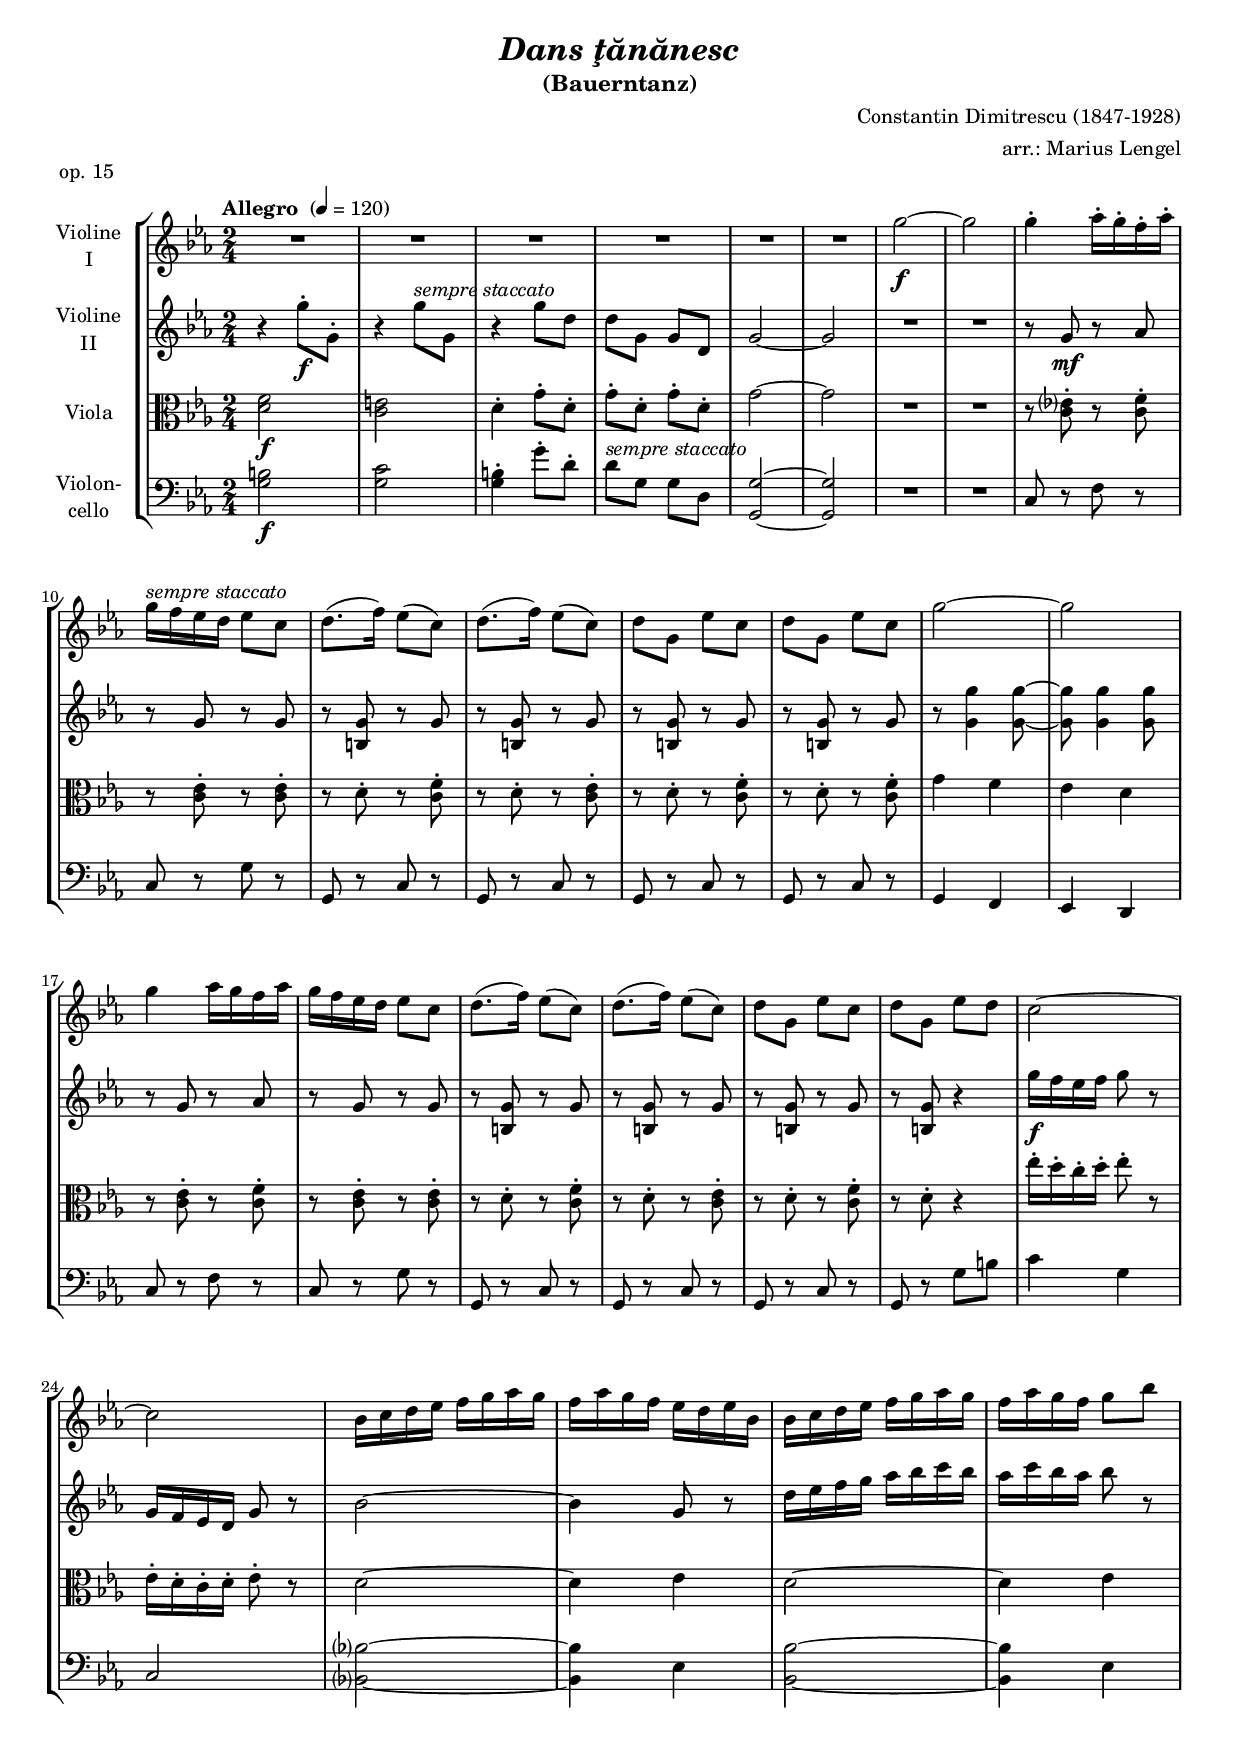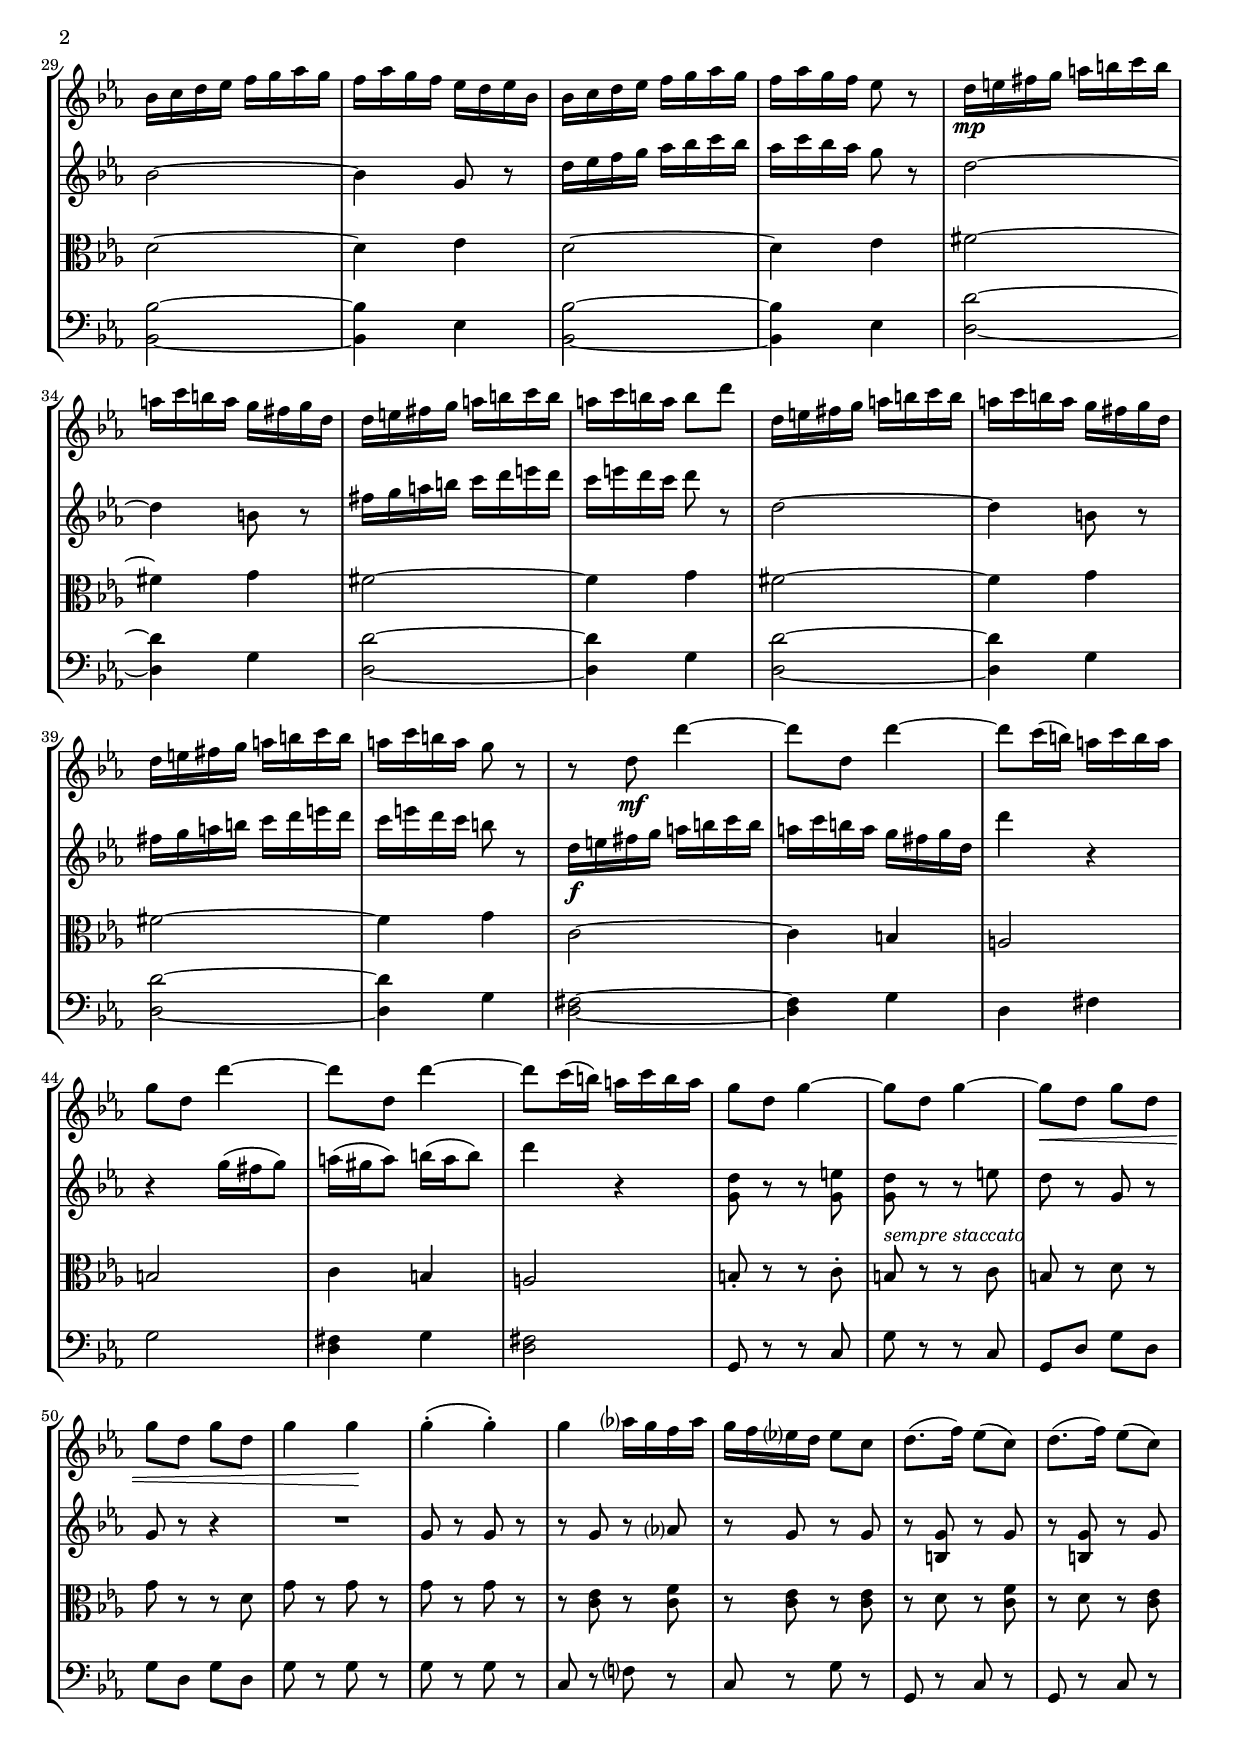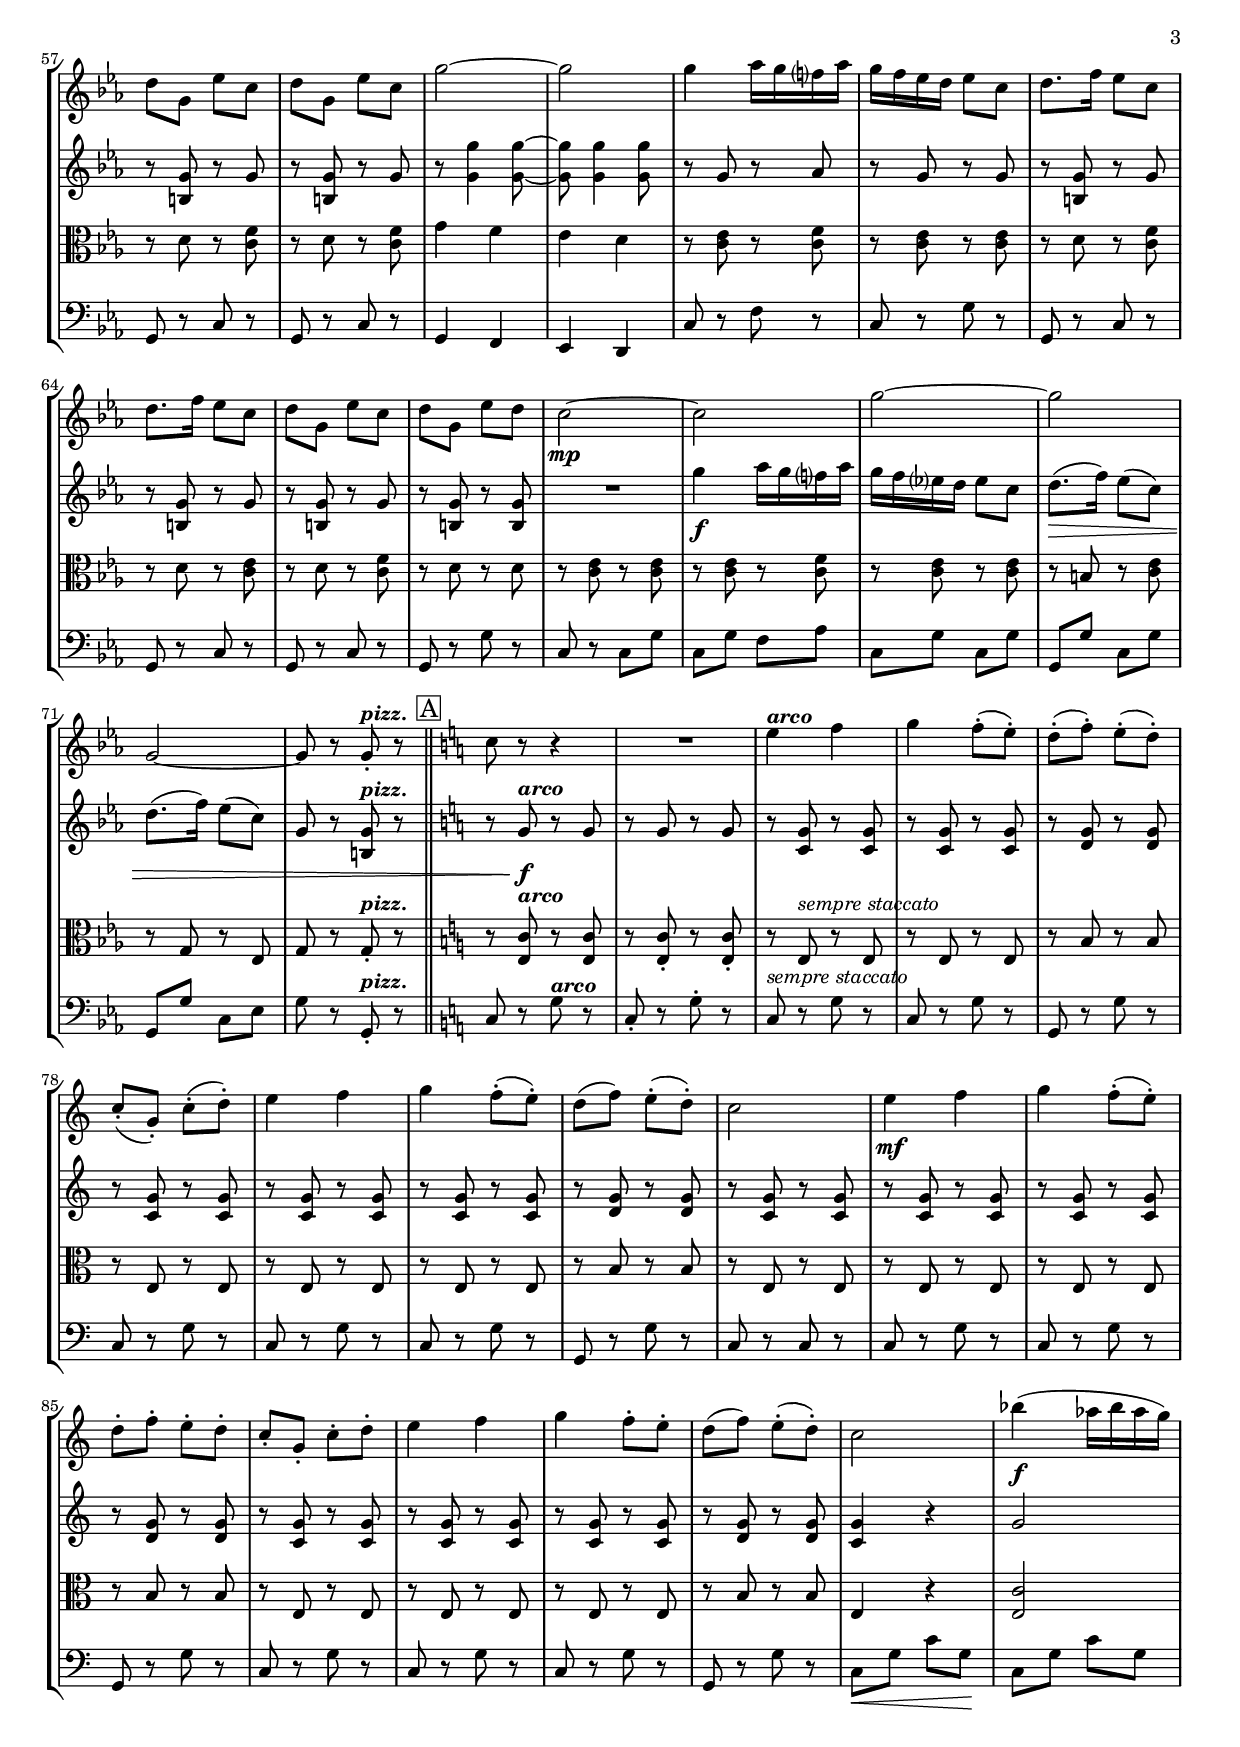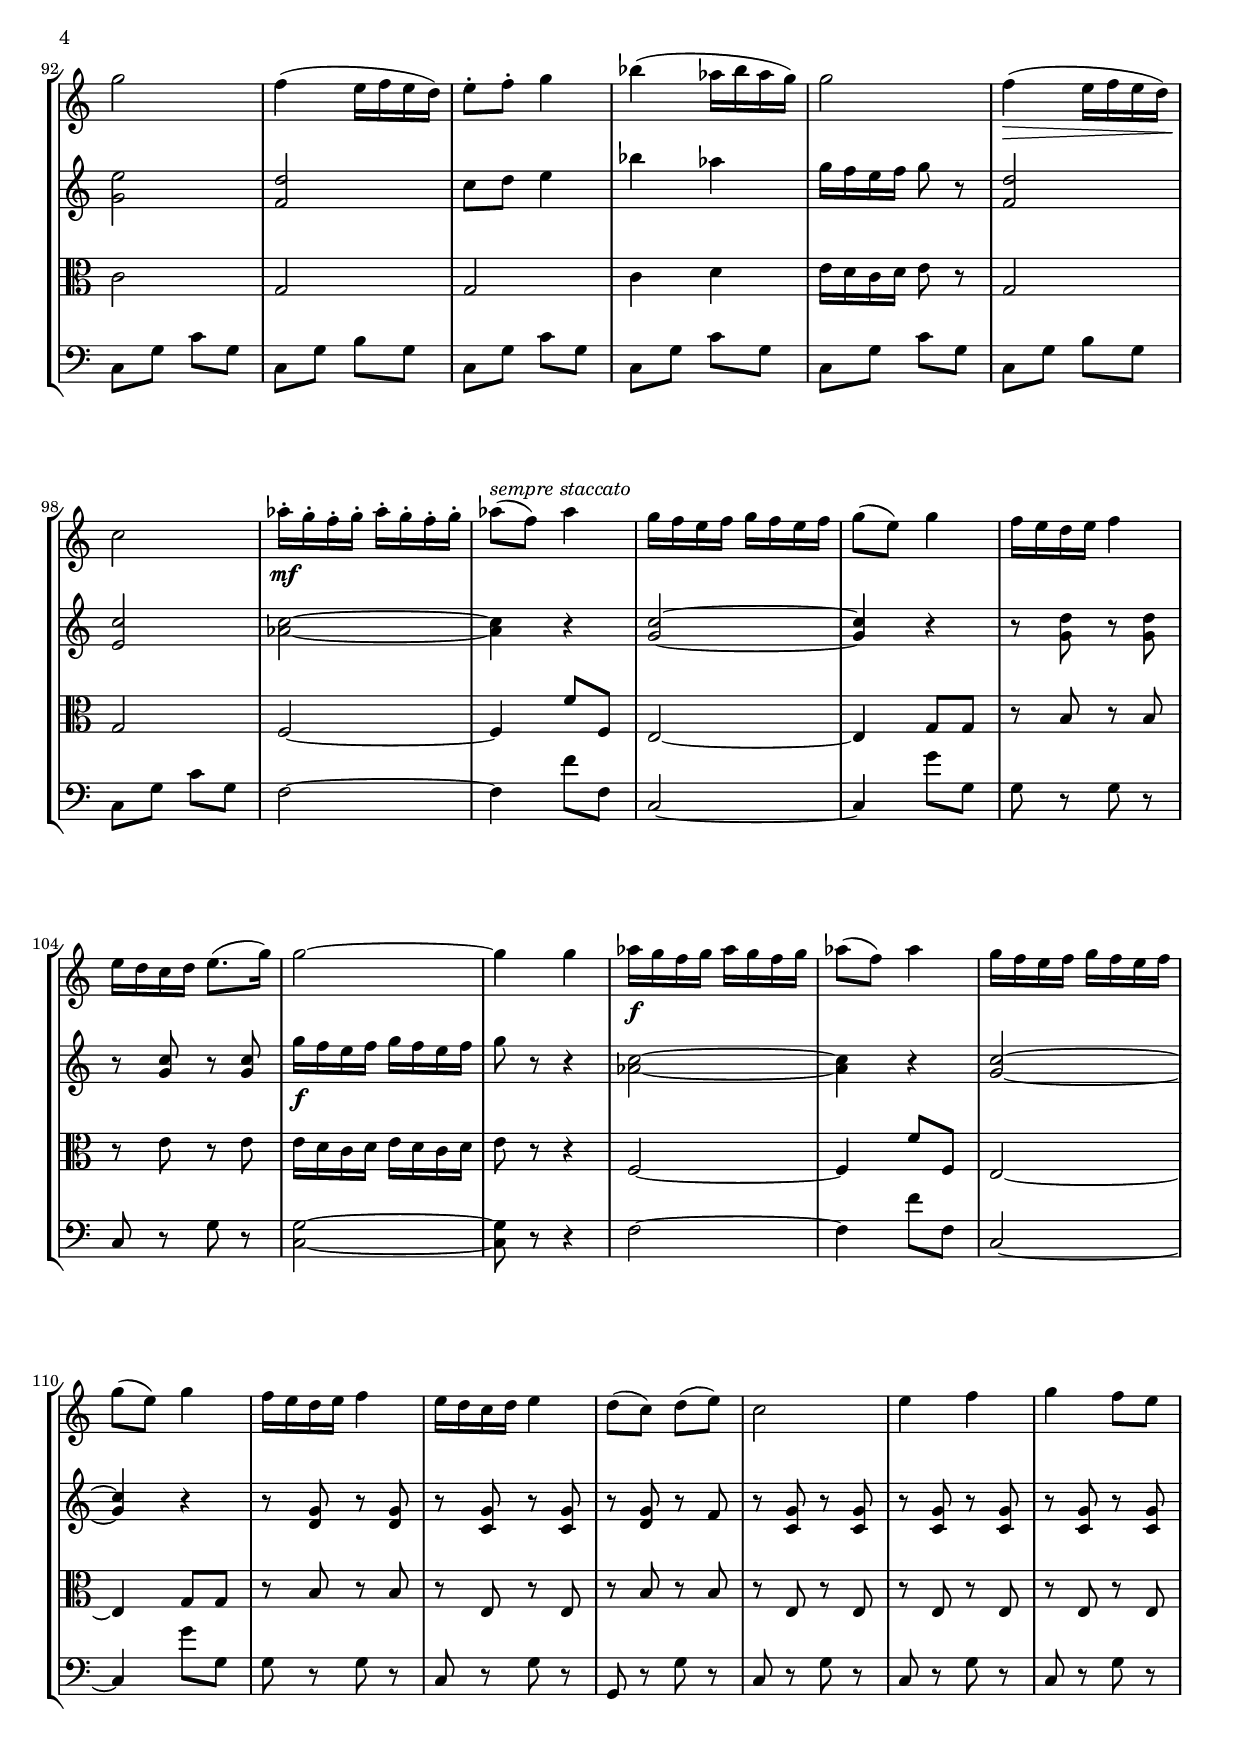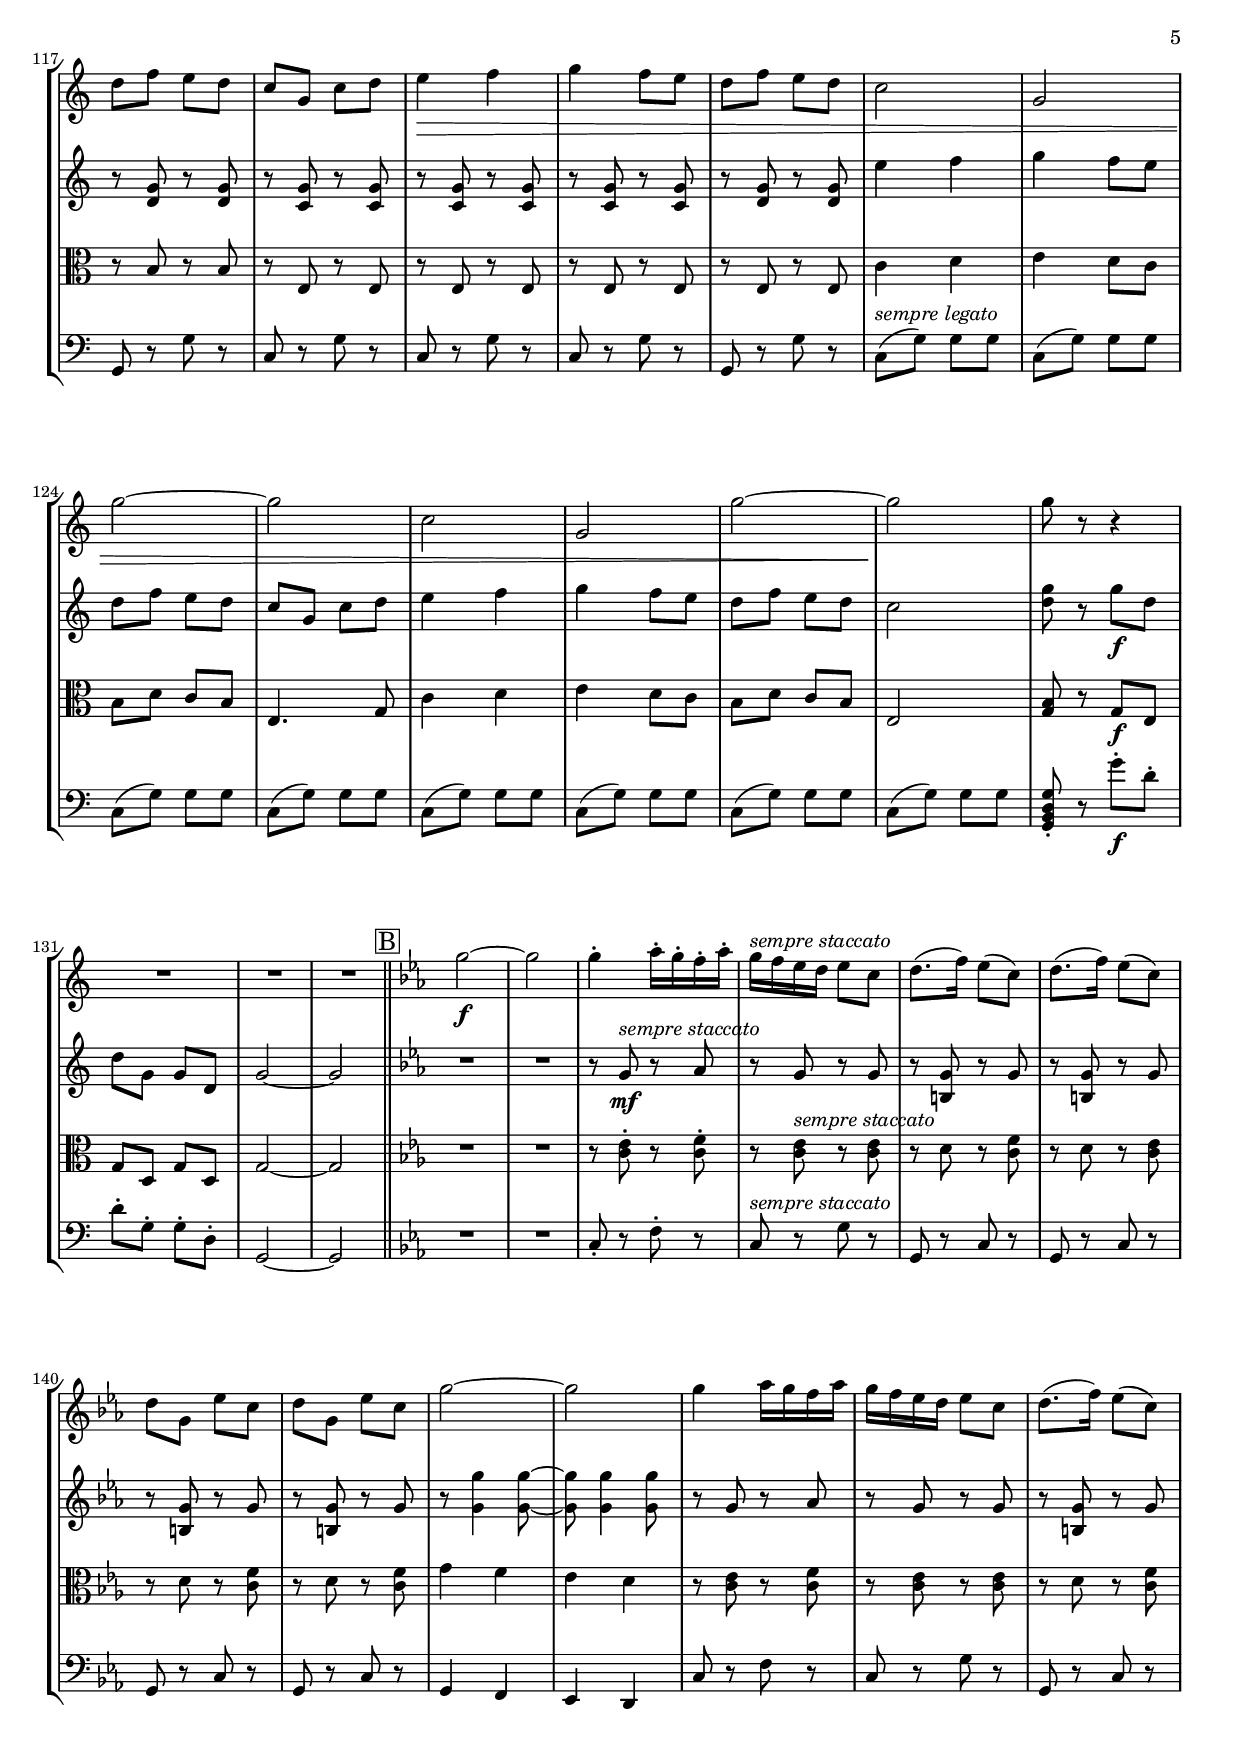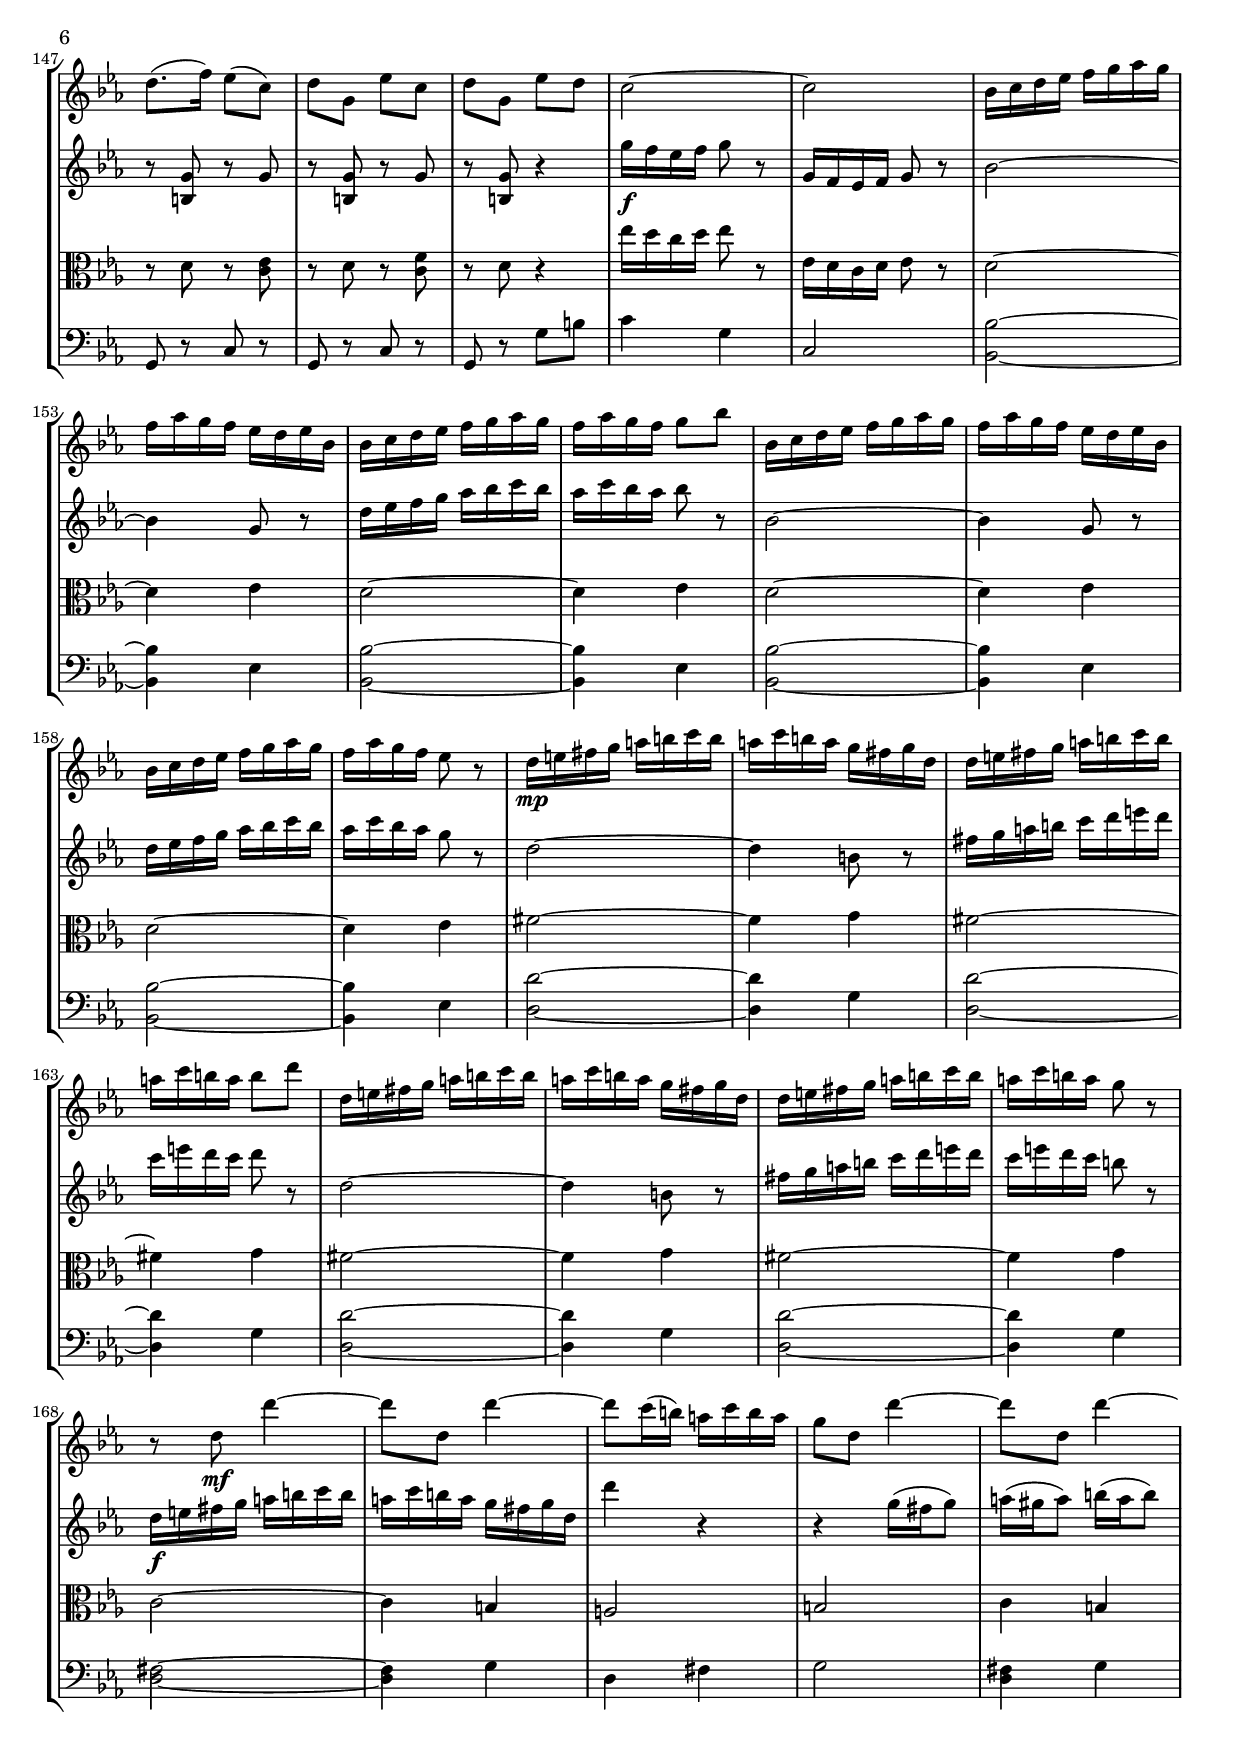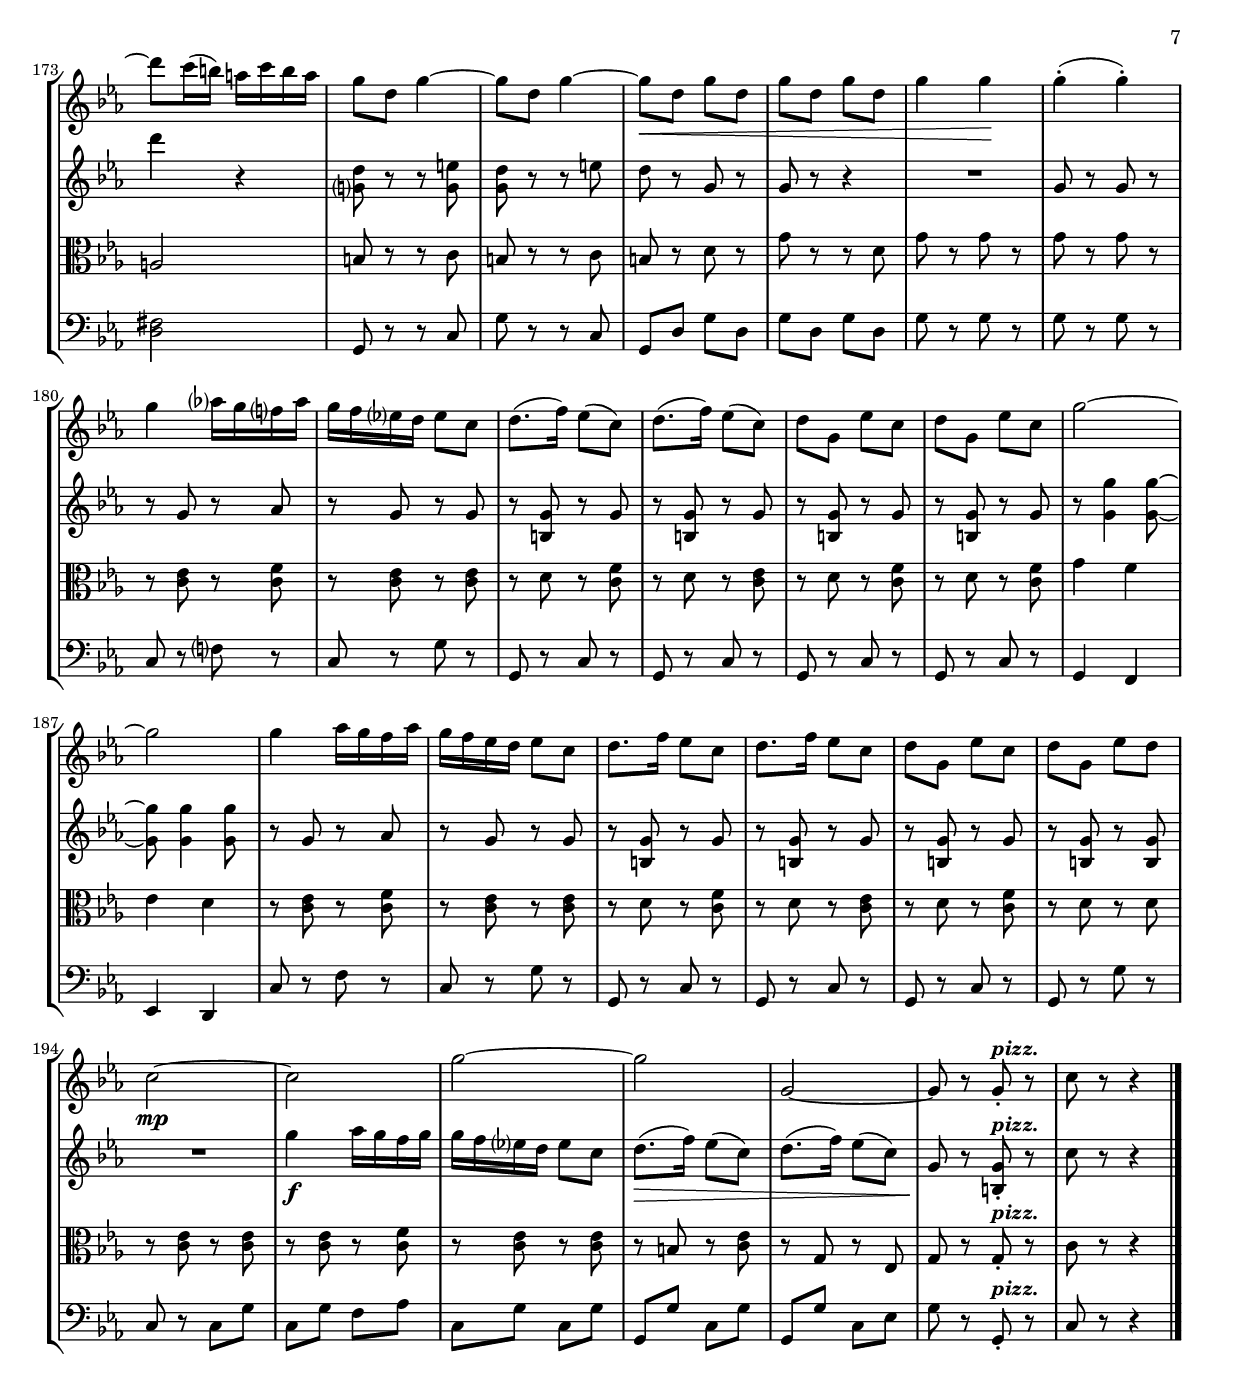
\version "2.14.2"
\include "deutsch.ly"

#(set-global-staff-size 17.5)

\header {
  title     = \markup \bold \italic "Dans ţănănesc"
  subtitle  = "(Bauerntanz)"
  composer  = "Constantin Dimitrescu (1847-1928)"
  arranger  = "arr.: Marius Lengel"
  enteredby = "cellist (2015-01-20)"
  piece     = "op. 15"
}

voiceconsts = {
  \key es \major
  \time 2/4
  \tempo "Allegro " 4=120
  %\numericTimeSignature
  \compressFullBarRests
%  \set tupletSpannerDuration = #(ly:make-moment 1 4)
  % Set default beaming for all staves
%  \set Timing.beamExceptions = #'()
%  \set Timing.baseMoment     = #(ly:make-moment 1 4)
%  \set Timing.beatStructure  = #'(1 1 1 1)
}

mihi = "clarinet"
mist = "string ensemble 1"
miba = "drawbar organ"
mikl = "acoustic grand"

arco = \markup \bold \italic "arco"
pizz = \markup \bold \italic "pizz."
sele = \markup \italic "sempre legato"
sest = \markup \italic "sempre staccato"

boxa = { \bar "||" \mark \markup \box "A" \key c \major }
boxb = { \bar "||" \mark \markup \box "B" \key es \major }

va = \relative c''' {
  \voiceconsts

  R2*6
  g2~\f
  g
  g4-. as16-. g-. f-. as-.
  g^\sest f es d es8 c
  d8.( f16) es8( c)
  d8.( f16) es8( c)

  d g, es' c
  d g, es' c
  g'2~
  g
  g4 as16 g f as
  g f es d es8 c
  d8.( f16) es8( c)

  d8.( f16) es8( c)
  d g, es' c
  d g, es' d
  c2~
  c
  b16 c d es f g as g
  f as g f es d es b

  b c d es f g as g
  f as g f g8 b
  b,16 c d es f g as g
  f as g f es d es b
  b c d es f g as g

  f as g f es8 r
  d16\mp e fis g a h c h
  a c h a g fis g d
  d e fis g a h c h

  a c h a h8 d
  d,16 e fis g a h c h
  a c h a g fis g d
  d e fis g a h c h

  a c h a g8 r
  r d\mf d'4~
  d8 d, d'4~
  d8 c16( h) a c h a
  g8 d d'4~
  d8 d, d'4~

  d8 c16( h) a c h a
  g8 d g4~
  g8 d g4~
  g8\< d g d
  g d g d
  g4 g\!
  g(-. g)-.

  g4 as?16 g f as
  g f es? d es8 c
  d8.( f16) es8( c)
  d8.( f16) es8( c)
  d g, es' c
  d g, es' c
  g'2~

  g
  g4 as16 g f? as
  g f es d es8 c
  d8. f16 es8 c
  d8. f16 es8 c
  d g, es' c

  d g, es' d
  c2~\mp
  c
  g'~
  g
  g,~
  g8 r g-.^\pizz r \boxa

  c r r4
  R2
  e4^\arco f
  g f8(-. e)-.
  d(-. f)-. e(-. d)-.
  c(-. g)-. c(-. d)-.
  e4 f
  g f8(-. e)-.

  d( f) e(-. d)-.
  c2
  e4\mf f
  g f8(-. e)-.
  d-. f-. e-. d-.
  c-. g-. c-. d-.
  e4 f
  g f8-. e-.

  d( f) e(-. d)-.
  c2
  b'4(\f as16 b as g)
  g2
  f4( e16 f e d)
  e8-. f-. g4
  b( as16 b as g)
  g2

  f4(\> e16 f e d)
  c2\!
  as'16-.\mf g-. f-. g-. as-. g-. f-. g-.
  as8(^\sest f) as4
  g16 f e f g f e f
  g8( e) g4  
  f16 e d e f4

  e16 d c d e8.( g16)
  g2~
  g4 g
  as16\f g f g as g f g
  as8( f) as4
  g16 f e f g f e f
  g8( e) g4

  f16 e d e f4
  e16 d c d e4
  d8( c) d( e)
  c2
  e4 f
  g f8 e
  d f e d
  c g c d

  e4\> f
  g f8 e
  d f e d
  c2
  g
  g'~
  g
  c,
  g
  g'~

  g\!
  g8 r r4
  R2*3 \boxb
  g2~\f
  g
  g4-. as16-. g-. f-. as-.
  g^\sest f es d es8 c 
  d8.( f16) es8( c)

  d8.( f16) es8( c)
  d g, es' c
  d g, es' c
  g'2~
  g
  g4 as16 g f as
  g f es d es8 c

  d8.( f16) es8( c)
  d8.( f16) es8( c)
  d g, es' c
  d g, es' d
  c2~
  c
  b16 c d es f g as g

  f as g f es d es b
  b c d es f g as g
  f as g f g8 b
  b,16 c d es f g as g
  f as g f es d es b

  b c d es f g as g
  f as g f es8 r
  d16\mp e fis g a h c h
  a c h a g fis g d

  d e fis g a h c h
  a c h a h8 d
  d,16 e fis g a h c h
  a c h a g fis g d

  d e fis g a h c h
  a c h a g8 r
  r d\mf d'4~
  d8 d, d'4~
  d8 c16( h) a c h a
  g8 d d'4~

  d8 d, d'4~
  d8 c16( h) a c h a
  g8 d g4~
  g8 d g4~
  g8\< d g d
  g d g d
  g4 g\!

  g(-. g)-.
  g as?16 g f? as
  g f es? d es8 c
  d8.( f16) es8( c)
  d8.( f16) es8( c)
  d g, es' c
  d g, es' c

  g'2~
  g
  g4 as16 g f as
  g f es d es8 c
  d8. f16 es8 c
  d8. f16 es8 c
  d g, es' c

  d g, es' d
  c2~\mp
  c
  g'~
  g
  g,~
  g8 r g-.^\pizz r
  c r r4 \bar "|."
}

vb = \relative c''' {
  \voiceconsts

  r4 g8-.\f g,-.
  r4 g'8^\sest g,
  r4 g'8 d
  d g, g d
  g2~
  g
  R2*2
  r8 g\mf r as

  r g r g
  r <h, g'> r g'
  r <h, g'> r g'
  r <h, g'> r g'
  r <h, g'> r g'
  r <g g'>4 <g g'>8~
  <g g'> <g g'>4 <g g'>8

  r g r as
  r g r g
  r <h, g'> r g'
  r <h, g'> r g'
  r <h, g'> r g'
  r <h, g'> r4
  g''16\f f es f g8 r

  g,16 f es d g8 r
  b2~
  b4 g8 r
  d'16 es f g as b c b
  as c b as b8 r
  b,2~
  b4 g8 r

  d'16 es f g as b c b
  as c b as g8 r
  d2~
  d4 h8 r
  fis'16 g a h c d e d
  c e d c d8 r

  d,2~
  d4 h8 r
  fis'16 g a h c d e d
  c e d c h8 r
  d,16\f e fis g a h c h

  a c h a g fis g d
  d'4 r
  r g,16( fis g8)
  a16( gis a8) h16( a h8)
  d4 r

  <g,, d'>8 r r <g e'>
  <g d'> r r e'
  d r g, r
  g r r4
  R2

  g8 r g r
  r g r as?
  r g r g
  r <h, g'> r g'
  r <h, g'> r g'
  r <h, g'> r g'
  r <h, g'> r g'

  r <g g'>4 <g g'>8~
  <g g'> <g g'>4 <g g'>8
  r g r as
  r g r g
  r <h, g'> r g'
  r <h, g'> r g'
  r <h, g'> r g'

  r <h, g'> r <h g'>
  R2
  g''4\f as16 g f? as
  g f es? d es8 c
  d8.(\> f16) es8( c)
  d8.( f16) es8( c)

  g r <h, g'>^\pizz r \boxa
  r g'\f^\arco r g
  r g r g
  r <c, g'> r <c g'>
  r <c g'> r <c g'>
  r <d g> r <d g>

  r <c g'> r <c g'>
  r <c g'> r <c g'>
  r <c g'> r <c g'>
  r <d g> r <d g>
  r <c g'> r <c g'>
  r <c g'> r <c g'>
  r <c g'> r <c g'>

  r <d g> r <d g>
  r <c g'> r <c g'>
  r <c g'> r <c g'>
  r <c g'> r <c g'>
  r <d g> r <d g>
  <c g'>4 r
  g'2
  <g e'>

  <f d'>
  c'8 d e4
  b' as
  g16 f e f g8 r
  <f, d'>2
  <e c'>
  <as c>~
  <as c>4 r
  <g c>2~
  <g c>4 r

  r8 <g d'> r <g d'>
  r <g c> r <g c>
  g'16\f f e f g f e f
  g8 r r4
  <as, c>2~
  <as c>4 r
  <g c>2~
  <g c>4 r

  r8 <d g> r <d g>
  r <c g'> r <c g'>
  r <d g> r f
  r <c g'> r <c g'>
  r <c g'> r <c g'>
  r <c g'> r <c g'>
  r <d g> r <d g>

  r <c g'> r <c g'>
  r <c g'> r <c g'>
  r <c g'> r <c g'>
  r <d g> r <d g>
  e'4 f
  g f8 e
  d f e d

  c g c d
  e4 f
  g f8 e
  d f e d
  c2
  <d g>8 r g\f d
  d g, g d
  g2~

  g \boxb
  R2*2
  r8 g\mf^\sest r as
  r g r g
  r <h, g'> r g'
  r <h, g'> r g'
  r <h, g'> r g'

  r <h, g'> r g'
  r <g g'>4 <g g'>8~
  <g g'> <g g'>4 <g g'>8
  r g r as
  r g r g
  r <h, g'> r g'
  r <h, g'> r g'

  r <h, g'> r g'
  r <h, g'> r4
  g''16\f f es f g8 r
  g,16 f es f g8 r
  b2~
  b4 g8 r
  d'16 es f g as b c b

  as c b as b8 r
  b,2~
  b4 g8 r
  d'16 es f g as b c b
  as c b as g8 r
  d2~
  d4 h8 r

  fis'16 g a h c d e d
  c e d c d8 r
  d,2~
  d4 h8 r
  fis'16 g a h c d e d

  c e d c h8 r
  d,16\f e fis g a h c h
  a c h a g fis g d
  d'4 r
  r g,16( fis g8)

  a16( gis a8) h16( a h8)
  d4 r
  <g,,? d'>8 r r <g e'>
  <g d'> r r e'
  d r g, r
  g r r4
  R2

  g8 r g r
  r g r as
  r g r g
  r <h, g'> r g'
  r <h, g'> r g'
  r <h, g'> r g'
  r <h, g'> r g'

  r <g g'>4 <g g'>8~
  <g g'> <g g'>4 <g g'>8
  r g r as
  r g r g
  r <h, g'> r g'
  r <h, g'> r g'
  r <h, g'> r g'

  r <h, g'> r <h g'>
  R2
  g''4\f as16 g f g
  g f es? d es8 c

  d8.(\> f16) es8( c)
  d8.( f16) es8( c)
  g\! r <h, g'>-.^\pizz r
  c' r r4 \bar "|."
}

vc = \relative c' {
  \voiceconsts
  \clef "alto"

  <d f>2\f
  <c e>
  d4-. g8-. d-.
  g-. d-. g-. d-.
  g2~
  g
  R2*2
  r8 <c, es?>-. r <c f>-.
  r <c es>-. r <c es>-.

  r d-. r <c f>-.
  r d-. r <c es>-.
  r d-. r <c f>-.
  r d-. r <c f>-.
  g'4 f
  es d
  r8 <c es>-. r <c f>-.
  r <c es>-. r <c es>-.

  r d-. r <c f>-.
  r d-. r <c es>-.
  r d-. r <c f>-.
  r d-. r4
  es'16-. d-. c-. d-. es8-. r
  es,16-. d-. c-. d-. es8-. r
  d2~

  d4 es
  d2~
  d4 es
  d2~
  d4 es
  d2~
  d4 es
  fis2~
  fis4 g
  fis2~

  fis4 g
  fis2~
  fis4 g
  fis2~
  fis4 g
  c,2~
  c4 h
  a2
  h
  c4 h

  a2
  h8-. r r c-.
  h^\sest r r c
  h r d r
  g r r d
  g r g r
  g r g r

  r <c, es> r <c f>
  r <c es> r <c es>
  r d r <c f>
  r d r <c es>
  r d r <c f>
  r d r <c f>
  g'4 f
  es d

  r8 <c es> r <c f>
  r <c es> r <c es>
  r d r <c f>
  r d r <c es>
  r d r <c f>
  r d r d

  r <c es> r <c es>
  r <c es> r <c f>
  r <c es> r <c es>
  r h r <c es>
  r g r es
  g r g-.^\pizz r \boxa

  r <e c'>^\arco r <e c'>
  r <e c'>-. r <e c'>-.
  r e^\sest r e
  r e r e
  r h' r h
  r e, r e
  r e r e

  r e r e
  r h' r h
  r e, r e
  r e r e
  r e r e
  r h' r h
  r e, r e

  r e r e
  r e r e
  r h' r h
  e,4 r
  <e c'>2
  c'
  g
  g
  c4 d

  e16 d c d e8 r
  g,2
  g
  f~
  f4 f'8 f,
  e2~
  e4 g8 g
  r h r h

  r e r e
  e16 d c d e d c d
  e8 r r4
  f,2~
  f4 f'8 f,
  e2~
  e4 g8 g
  r h r h

  r e, r e
  r h' r h
  r e, r e
  r e r e
  r e r e
  r h' r h
  r e, r e

  r e r e
  r e r e
  r e r e
  c'4 d
  e d8 c
  h d c h
  e,4. g8

  c4 d
  e d8 c
  h d c h
  e,2
  <g h>8 r g\f e
  g d g d
  g2~
  g \boxb

  R2*2
  r8 <c es>-. r <c f>-.
  r <c es>^\sest r <c es>
  r d r <c f>
  r d r <c es>
  r d r <c f>
  r d r <c f>

  g'4 f
  es d
  r8 <c es> r <c f>
  r <c es> r <c es>
  r d r <c f>
  r d r <c es>
  r d r <c f>
  r d r4

  es'16 d c d es8 r
  es,16 d c d es8 r
  d2~
  d4 es
  d2~
  d4 es
  d2~
  d4 es
  d2~

  d4 es
  fis2~
  fis4 g
  fis2~
  fis4 g
  fis2~
  fis4 g
  fis2~
  fis4 g
  c,2~

  c4 h
  a2
  h
  c4 h
  a2
  h8 r r c
  h r r c
  h r d r
  g r r d

  g r g r
  g r g r
  r <c, es> r <c f>
  r <c es> r <c es>
  r d r <c f>
  r d r <c es>
  r d r <c f>

  r d r <c f>
  g'4 f
  es d
  r8 <c es> r <c f>
  r <c es> r <c es>
  r d r <c f>
  r d r <c es>
  r d r <c f>

  r d r d
  r <c es> r <c es>
  r <c es> r <c f>
  r <c es> r <c es>

  r h r <c es>
  r g r es
  g r g-.^\pizz r
  c r r4 \bar "|."
}

vd = \relative c' {
  \voiceconsts
  \clef "bass"

  <g h>2\f
  <g c>
  <g h>4-. g'8-. d-.
  d^\sest g, g d
  <g, g'>2~
  <g g'>
  R2*2
  c8 r f r
  c r g' r

  g, r c r
  g r c r
  g r c r
  g r c r
  g4 f
  es d
  c'8 r f r
  c r g' r

  g, r c r
  g r c r
  g r c r
  g r g' h
  c4 g
  c,2
  <b? b'?>~
  <b b'>4 es
  <b b'>2~

  <b b'>4 es
  <b b'>2~
  <b b'>4 es
  <b b'>2~
  <b b'>4 es
  <d d'>2~
  <d d'>4 g
  <d d'>2~
  <d d'>4 g
  <d d'>2~

  <d d'>4 g
  <d d'>2~
  <d d'>4 g
  <d fis>2~
  <d fis>4 g
  d fis
  g2
  <d fis>4 g
  <d fis>2
  g,8 r r c

  g' r r c,
  g d' g d
  g d g d
  g r g r
  g r g r
  c, r f? r
  c r g' r

  g, r c r
  g r c r
  g r c r
  g r c r
  g4 f
  es d
  c'8 r f r
  c r g' r

  g, r c r
  g r c r
  g r c r
  g r g' r
  c, r c g'
  c, g' f as
  c, g' c, g'

  g, g' c, g'
  g, g' c, es
  g r g,-.^\pizz r \boxa
  c r g'^\arco r
  c,-. r g'-. r
  c,^\sest r g' r
  c, r g' r

  g, r g' r
  c, r g' r
  c, r g' r
  c, r g' r
  g, r g' r
  c, r c r
  c r g' r

  c, r g' r
  g, r g' r
  c, r g' r
  c, r g' r
  c, r g' r
  g, r g' r
  c,\< g' c g\!

  c, g' c g
  c, g' c g
  c, g' h g
  c, g' c g
  c, g' c g
  c, g' c g
  c, g' h g

  c, g' c g
  f2~
  f4 f'8 f,
  c2~
  c4 g''8 g,
  g r g r
  c, r g' r
  <c, g'>2~

  <c g'>8 r r4
  f2~
  f4 f'8 f,  
  c2~
  c4 g''8 g,
  g r g r
  c, r g' r
  g, r g' r

  c, r g' r
  c, r g' r
  c, r g' r
  g, r g' r
  c, r g' r
  c, r g' r
  c, r g' r

  g, r g' r
  c,(^\sele g') g g
  c,( g') g g
  c,( g') g g
  c,( g') g g
  c,( g') g g

  c,( g') g g
  c,( g') g g
  c,( g') g g
  <g, h d g>-. r g''-.\f d-.
  d-. g,-. g-. d-.
  g,2~
  g \boxb

  R2*2
  c8-. r f-. r
  c^\sest r g' r
  g, r c r
  g r c r
  g r c r
  g r c r

  g4 f
  es d
  c'8 r f r
  c r g' r
  g, r c r
  g r c r
  g r c r
  g r g' h

  c4 g
  c,2
  <b b'>2~
  <b b'>4 es
  <b b'>2~
  <b b'>4 es
  <b b'>2~
  <b b'>4 es
  <b b'>2~
  <b b'>4 es

  <d d'>2~
  <d d'>4 g
  <d d'>2~
  <d d'>4 g
  <d d'>2~
  <d d'>4 g
  <d d'>2~
  <d d'>4 g
  <d fis>2~
  <d fis>4 g

  d fis
  g2
  <d fis>4 g
  <d fis>2
  g,8 r r c
  g' r r c,
  g d' g d
  g d g d

  g r g r
  g r g r
  c, r f? r
  c r g' r
  g, r c r
  g r c r
  g r c r

  g r c r
  g4 f
  es d
  c'8 r f r
  c r g' r
  g, r c r
  g r c r
  g r c r

  g r g' r
  c, r c g'
  c, g' f as
  c, g' c, g'

  g, g' c, g'
  g, g' c, es
  g r g,-.^\pizz r
  c r r4 \bar "|."
}


music = \new StaffGroup <<
      \new Staff {
        \set Staff.midiInstrument = \mist
        \set Staff.instrumentName = \markup \center-column { "Violine" "I" }
        \transpose es es { \va }
      }

      \new Staff {
        \set Staff.midiInstrument = \mist
        \set Staff.instrumentName = \markup \center-column { "Violine" "II" }
        \transpose es es { \vb }
      }

      \new Staff {
        \set Staff.midiInstrument = \mist
        \set Staff.instrumentName = \markup \center-column { "Viola" }
        \transpose es es { \vc }
      }

      \new Staff {
        \set Staff.midiInstrument = \miba
        \set Staff.instrumentName = \markup \center-column { "Violon-" "cello" }
        \transpose es es { \vd }
      }
>>

\book {
  \score {
   \music
    \layout {}
  }

  \score {
    \unfoldRepeats \music

    \midi {
      \context {
        \Score
      }
    }
  }
}
